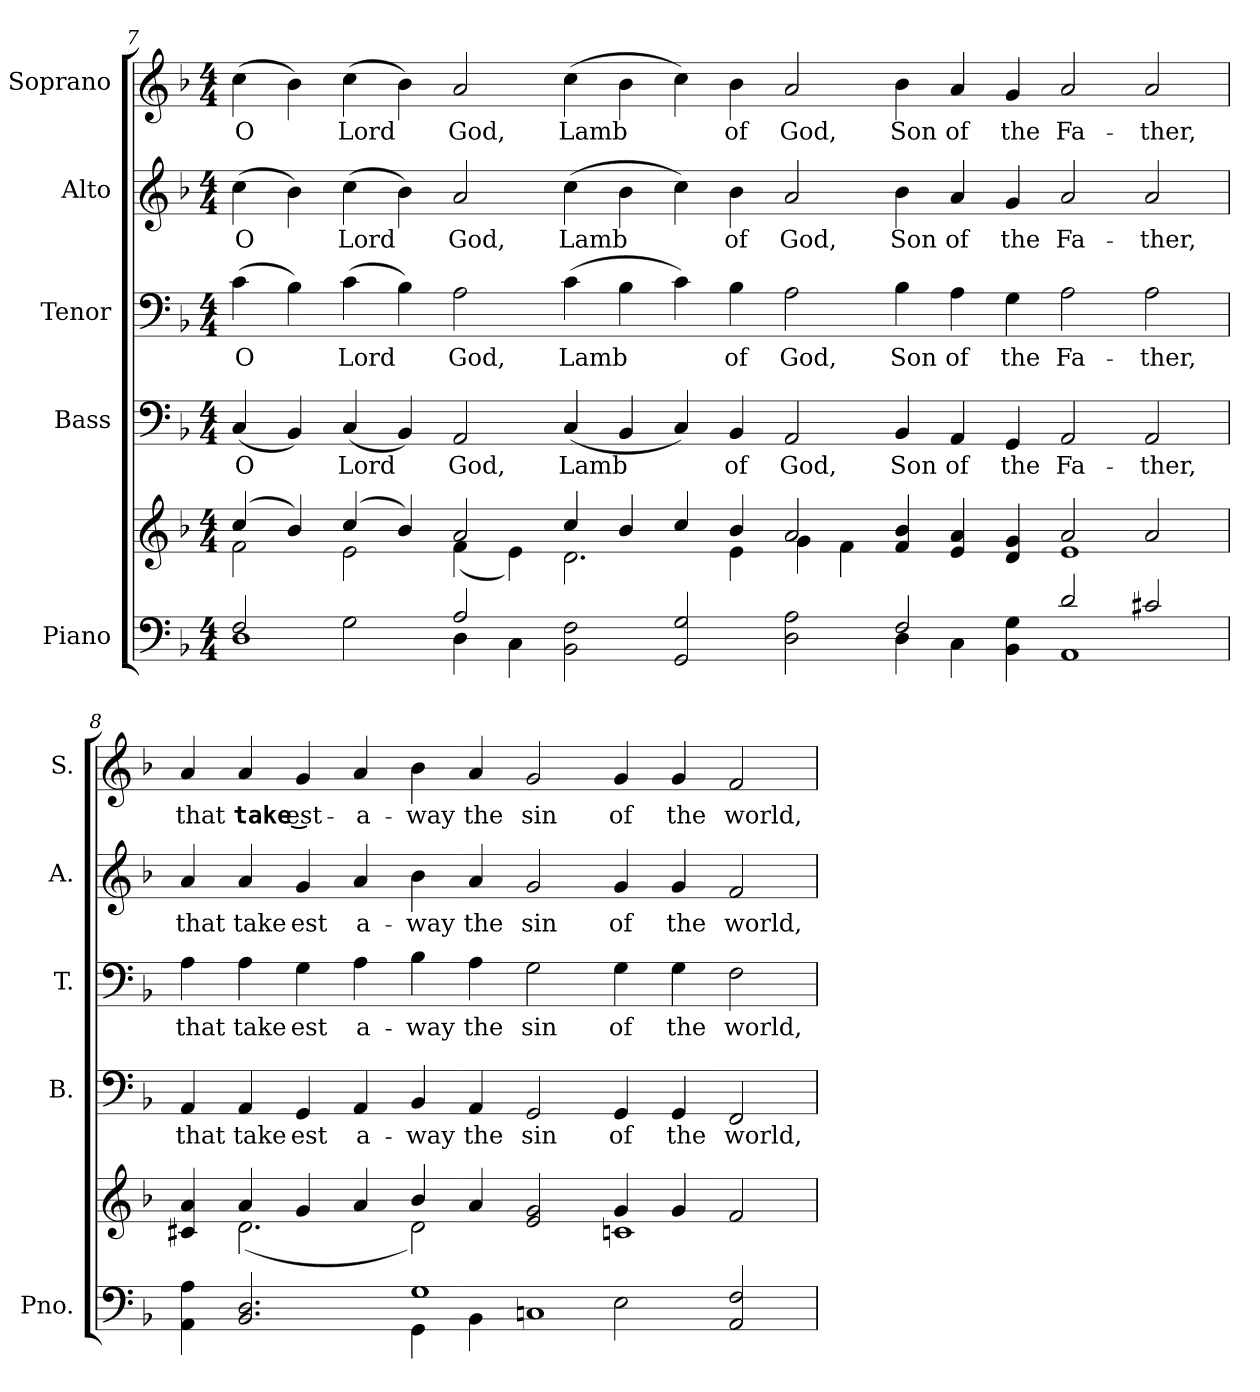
**kern	**kern	**kern	**text	**kern	**text	**kern	**text	**kern	**text
*part5	*part5	*part4	*part4	*part3	*part3	*part2	*part2	*part1	*part1
*staff6	*staff5	*staff4	*staff4	*staff3	*staff3	*staff2	*staff2	*staff1	*staff1
*I"Piano	*	*I"Bass	*	*I"Tenor	*	*I"Alto	*	*I"Soprano	*
*I'Pno.	*	*I'B.	*	*I'T.	*	*I'A.	*	*I'S.	*
!!LO:PB:g=z
*clefF4	*clefG2	*clefF4	*	*clefF4	*	*clefG2	*	*clefG2	*
*k[b-]	*k[b-]	*k[b-]	*	*k[b-]	*	*k[b-]	*	*k[b-]	*
*F:	*F:	*F:	*	*F:	*	*F:	*	*F:	*
*M4/4	*M4/4	*M4/4	*	*M4/4	*	*M4/4	*	*M4/4	*
=7	=7	=7	=7	=7	=7	=7	=7	=7	=7
*^	*^	*	*	*	*	*	*	*	*
!	!	!	!	!	!LO:LY:b:color=#000000	!	!	!	!	!	!
!	!	!	!	!	!	!	!LO:LY:b:color=#000000	!	!	!	!
!	!	!	!	!	!	!	!	!	!LO:LY:b:color=#000000	!	!
!	!	!	!	!	!	!	!	!	!	!	!LO:LY:b:color=#000000
2Fi/	1Di	(4cci/	2fi\	(4Ci/	O	(4ci\	O	(4cci\	O	(4cci\	O
.	.	4b-i/)	.	4BB-i/)	.	4B-i\)	.	4b-i\)	.	4b-i\)	.
!	!	!	!	!	!LO:LY:b:color=#000000	!	!	!	!	!	!
!	!	!	!	!	!	!	!LO:LY:b:color=#000000	!	!	!	!
!	!	!	!	!	!	!	!	!	!LO:LY:b:color=#000000	!	!
!	!	!	!	!	!	!	!	!	!	!	!LO:LY:b:color=#000000
2Gi\	.	(4cci/	2ei\	(4Ci/	Lord	(4ci\	Lord	(4cci\	Lord	(4cci\	Lord
.	.	4b-i/)	.	4BB-i/)	.	4B-i\)	.	4b-i\)	.	4b-i\)	.
!	!	!	!	!	!LO:LY:b:color=#000000	!	!	!	!	!	!
!	!	!	!	!	!	!	!LO:LY:b:color=#000000	!	!	!	!
!	!	!	!	!	!	!	!	!	!LO:LY:b:color=#000000	!	!
!	!	!	!	!	!	!	!	!	!	!	!LO:LY:b:color=#000000
2Ai/	4Di\	2ai/	(4fi\	2AAi/	God,	2Ai\	God,	2ai/	God,	2ai/	God,
.	4Ci\	.	4ei\)	.	.	.	.	.	.	.	.
!	!	!	!	!	!LO:LY:b:color=#000000	!	!	!	!	!	!
!	!	!	!	!	!	!	!LO:LY:b:color=#000000	!	!	!	!
!	!	!	!	!	!	!	!	!	!LO:LY:b:color=#000000	!	!
!	!	!	!	!	!	!	!	!	!	!	!LO:LY:b:color=#000000
2BB-i\ 2Fi	2ryy	4cci/	2.di\	(4Ci/	Lamb	(4ci\	Lamb	(4cci\	Lamb	(4cci\	Lamb
.	.	4b-i/	.	4BB-i/	.	4B-i\	.	4b-i\	.	4b-i\	.
2GGi/ 2Gi	1ryy	4cci/	.	4Ci/)	.	4ci\)	.	4cci\)	.	4cci\)	.
!	!	!	!	!	!LO:LY:b:color=#000000	!	!	!	!	!	!
!	!	!	!	!	!	!	!LO:LY:b:color=#000000	!	!	!	!
!	!	!	!	!	!	!	!	!	!LO:LY:b:color=#000000	!	!
!	!	!	!	!	!	!	!	!	!	!	!LO:LY:b:color=#000000
.	.	4b-i/	4ei\	4BB-i/	of	4B-i\	of	4b-i\	of	4b-i\	of
!	!	!	!	!	!LO:LY:b:color=#000000	!	!	!	!	!	!
!	!	!	!	!	!	!	!LO:LY:b:color=#000000	!	!	!	!
!	!	!	!	!	!	!	!	!	!LO:LY:b:color=#000000	!	!
!	!	!	!	!	!	!	!	!	!	!	!LO:LY:b:color=#000000
2Di\ 2Ai	.	2ai/	4gi\	2AAi/	God,	2Ai\	God,	2ai/	God,	2ai/	God,
.	.	.	4fi\	.	.	.	.	.	.	.	.
!	!	!	!	!	!LO:LY:b:color=#000000	!	!	!	!	!	!
!	!	!	!	!	!	!	!LO:LY:b:color=#000000	!	!	!	!
!	!	!	!	!	!	!	!	!	!LO:LY:b:color=#000000	!	!
!	!	!	!	!	!	!	!	!	!	!	!LO:LY:b:color=#000000
2Fi/	4Di\	4fi/ 4b-i	2ryy	4BB-i/	Son	4B-i\	Son	4b-i\	Son	4b-i\	Son
!	!	!	!	!	!LO:LY:b:color=#000000	!	!	!	!	!	!
!	!	!	!	!	!	!	!LO:LY:b:color=#000000	!	!	!	!
!	!	!	!	!	!	!	!	!	!LO:LY:b:color=#000000	!	!
!	!	!	!	!	!	!	!	!	!	!	!LO:LY:b:color=#000000
.	4Ci\	4ei/ 4ai	.	4AAi/	of	4Ai\	of	4ai/	of	4ai/	of
!	!	!	!	!	!LO:LY:b:color=#000000	!	!	!	!	!	!
!	!	!	!	!	!	!	!LO:LY:b:color=#000000	!	!	!	!
!	!	!	!	!	!	!	!	!	!LO:LY:b:color=#000000	!	!
!	!	!	!	!	!	!	!	!	!	!	!LO:LY:b:color=#000000
4BB-i\ 4Gi	4ryy	4di/ 4gi	4ryy	4GGi/	the	4Gi\	the	4gi/	the	4gi/	the
!	!	!	!	!	!LO:LY:b:color=#000000	!	!	!	!	!	!
!	!	!	!	!	!	!	!LO:LY:b:color=#000000	!	!	!	!
!	!	!	!	!	!	!	!	!	!LO:LY:b:color=#000000	!	!
!	!	!	!	!	!	!	!	!	!	!	!LO:LY:b:color=#000000
2di/	1AAi	2ai/	1ei	2AAi/	Fa-	2Ai\	Fa-	2ai/	Fa-	2ai/	Fa-
!	!	!	!	!	!LO:LY:b:color=#000000	!	!	!	!	!	!
!	!	!	!	!	!	!	!LO:LY:b:color=#000000	!	!	!	!
!	!	!	!	!	!	!	!	!	!LO:LY:b:color=#000000	!	!
!	!	!	!	!	!	!	!	!	!	!	!LO:LY:b:color=#000000
2c#Xi/	.	2ai/	.	2AAi/	-ther,	2Ai\	-ther,	2ai/	-ther,	2ai/	-ther,
!!LO:PB:g=z
=8	=8	=8	=8	=8	=8	=8	=8	=8	=8	=8	=8
!	!	!	!	!	!LO:LY:b:color=#000000	!	!	!	!	!	!
!	!	!	!	!	!	!	!LO:LY:b:color=#000000	!	!	!	!
!	!	!	!	!	!	!	!	!	!LO:LY:b:color=#000000	!	!
!	!	!	!	!	!	!	!	!	!	!	!LO:LY:b:color=#000000
4AAi\ 4Ai	1ryy	4c#Xi/ 4ai	4ryy	4AAi/	that	4Ai\	that	4ai/	that	4ai/	that
!	!	!	!	!	!LO:LY:b:color=#000000	!	!	!	!	!	!
!	!	!	!	!	!	!	!LO:LY:b:color=#000000	!	!	!	!
!	!	!	!	!	!	!	!	!	!LO:LY:b:color=#000000	!	!
!	!	!	!	!	!	!	!	!	!	!	!LO:LY:b:color=#000000
2.BB-i/ 2.Di	.	4ai/	(2.di\	4AAi/	take	4Ai\	take	4ai/	take	4ai/	take est-
!	!	!	!	!	!LO:LY:b:color=#000000	!	!	!	!	!	!
!	!	!	!	!	!	!	!LO:LY:b:color=#000000	!	!	!	!
!	!	!	!	!	!	!	!	!	!LO:LY:b:color=#000000	!	!
.	.	4gi/	.	4GGi/	est	4Gi\	est	4gi/	est	4gi/	.
!	!	!	!	!	!LO:LY:b:color=#000000	!	!	!	!	!	!
!	!	!	!	!	!	!	!LO:LY:b:color=#000000	!	!	!	!
!	!	!	!	!	!	!	!	!	!LO:LY:b:color=#000000	!	!
!	!	!	!	!	!	!	!	!	!	!	!LO:LY:b:color=#000000
.	.	4ai/	.	4AAi/	a-	4Ai\	a-	4ai/	a-	4ai/	-a-
!	!	!	!	!	!LO:LY:b:color=#000000	!	!	!	!	!	!
!	!	!	!	!	!	!	!LO:LY:b:color=#000000	!	!	!	!
!	!	!	!	!	!	!	!	!	!LO:LY:b:color=#000000	!	!
!	!	!	!	!	!	!	!	!	!	!	!LO:LY:b:color=#000000
1Gi	4GGi\	4b-i/	2di\)	4BB-i/	-way	4B-i\	-way	4b-i\	-way	4b-i\	-way
!	!	!	!	!	!LO:LY:b:color=#000000	!	!	!	!	!	!
!	!	!	!	!	!	!	!LO:LY:b:color=#000000	!	!	!	!
!	!	!	!	!	!	!	!	!	!LO:LY:b:color=#000000	!	!
!	!	!	!	!	!	!	!	!	!	!	!LO:LY:b:color=#000000
.	4BB-i\	4ai/	.	4AAi/	the	4Ai\	the	4ai/	the	4ai/	the
!	!	!	!	!	!LO:LY:b:color=#000000	!	!	!	!	!	!
!	!	!	!	!	!	!	!LO:LY:b:color=#000000	!	!	!	!
!	!	!	!	!	!	!	!	!	!LO:LY:b:color=#000000	!	!
!	!	!	!	!	!	!	!	!	!	!	!LO:LY:b:color=#000000
.	1Cni	2ei/ 2gi	2ryy	2GGi/	sin	2Gi\	sin	2gi/	sin	2gi/	sin
!	!	!	!	!	!LO:LY:b:color=#000000	!	!	!	!	!	!
!	!	!	!	!	!	!	!LO:LY:b:color=#000000	!	!	!	!
!	!	!	!	!	!	!	!	!	!LO:LY:b:color=#000000	!	!
!	!	!	!	!	!	!	!	!	!	!	!LO:LY:b:color=#000000
2Ei\	.	4gi/	1cni	4GGi/	of	4Gi\	of	4gi/	of	4gi/	of
!	!	!	!	!	!LO:LY:b:color=#000000	!	!	!	!	!	!
!	!	!	!	!	!	!	!LO:LY:b:color=#000000	!	!	!	!
!	!	!	!	!	!	!	!	!	!LO:LY:b:color=#000000	!	!
!	!	!	!	!	!	!	!	!	!	!	!LO:LY:b:color=#000000
.	.	4gi/	.	4GGi/	the	4Gi\	the	4gi/	the	4gi/	the
!	!	!	!	!	!LO:LY:b:color=#000000	!	!	!	!	!	!
!	!	!	!	!	!	!	!LO:LY:b:color=#000000	!	!	!	!
!	!	!	!	!	!	!	!	!	!LO:LY:b:color=#000000	!	!
!	!	!	!	!	!	!	!	!	!	!	!LO:LY:b:color=#000000
2AAi/ 2Fi	2ryy	2fi/	.	2FFi/	world,	2Fi\	world,	2fi/	world,	2fi/	world,
*v	*v	*	*	*	*	*	*	*	*	*	*
*	*v	*v	*	*	*	*	*	*	*	*
=`	=`	=`	=`	=`	=`	=`	=`	=`	=`
*-	*-	*-	*-	*-	*-	*-	*-	*-	*-
